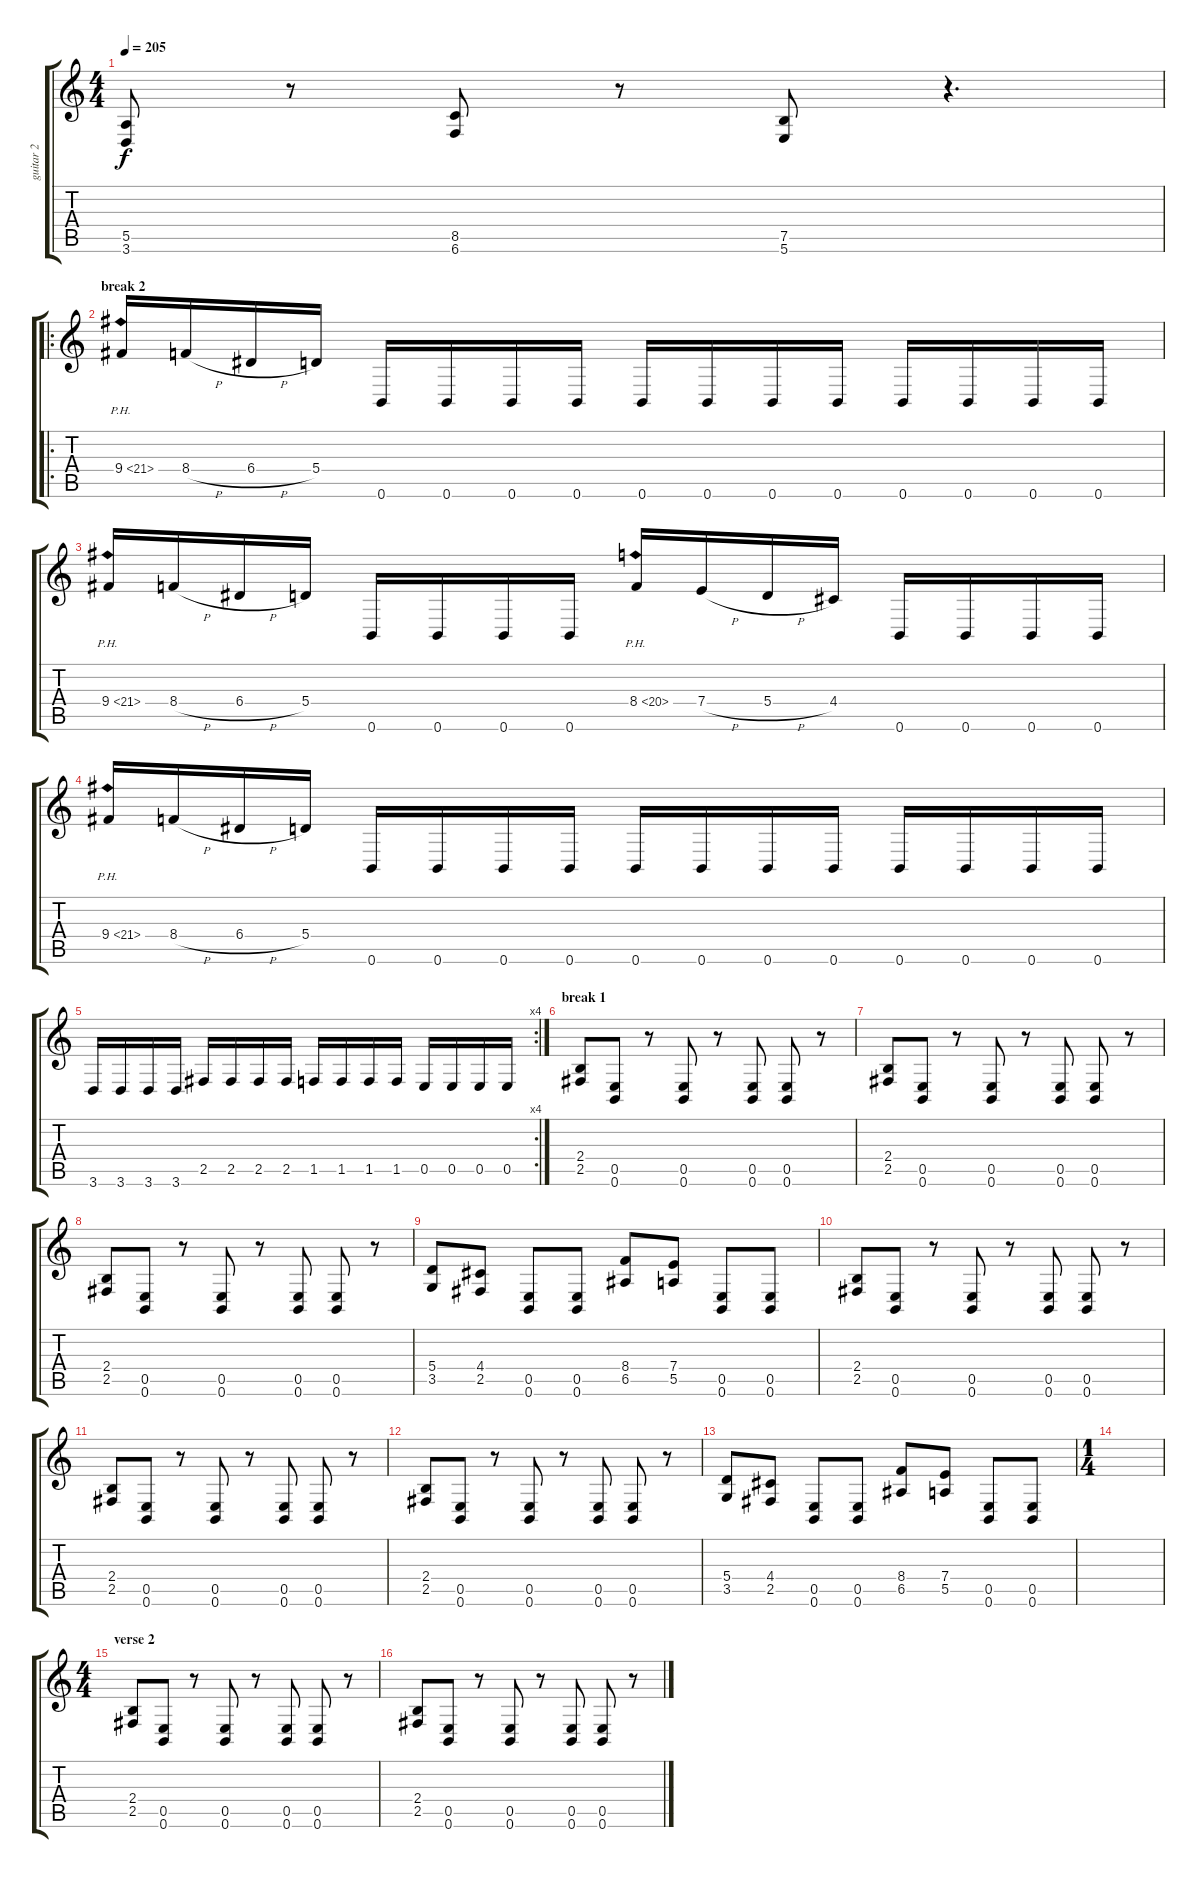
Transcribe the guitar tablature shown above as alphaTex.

\track ("guitar 2" "guitar 2") {instrument distortionguitar}
\staff {score tabs}
\tuning (B3 Gb3 D3 A2 E2 B1) {hide}
\ts (4 4)
\tempo 205
\clef g2
\ks c
(5.5 3.6).8{dy f} r.8 (8.5 6.6).8 r.8 (7.5 5.6).8 r.4{d} |
\ro
\section ("" "break 2")
9.4{ph 12}.16 8.4{h}.16 6.4{h}.16 5.4.16 0.6.16 0.6.16 0.6.16 0.6.16 0.6.16 0.6.16 0.6.16 0.6.16 0.6.16 0.6.16 0.6.16 0.6.16 |
9.4{ph 12}.16 8.4{h}.16 6.4{h}.16 5.4.16 0.6.16 0.6.16 0.6.16 0.6.16 8.4{ph 12}.16 7.4{h}.16 5.4{h}.16 4.4.16 0.6.16 0.6.16 0.6.16 0.6.16 |
9.4{ph 12}.16 8.4{h}.16 6.4{h}.16 5.4.16 0.6.16 0.6.16 0.6.16 0.6.16 0.6.16 0.6.16 0.6.16 0.6.16 0.6.16 0.6.16 0.6.16 0.6.16 |
\rc 4
3.6.16 3.6.16 3.6.16 3.6.16 2.5.16 2.5.16 2.5.16 2.5.16 1.5.16 1.5.16 1.5.16 1.5.16 0.5.16 0.5.16 0.5.16 0.5.16 |
\section ("" "break 1")
(2.4 2.5).8 (0.5 0.6).8 r.8 (0.5 0.6).8 r.8 (0.5 0.6).8 (0.5 0.6).8 r.8 |
(2.4 2.5).8 (0.5 0.6).8 r.8 (0.5 0.6).8 r.8 (0.5 0.6).8 (0.5 0.6).8 r.8 |
(2.4 2.5).8 (0.5 0.6).8 r.8 (0.5 0.6).8 r.8 (0.5 0.6).8 (0.5 0.6).8 r.8 |
(5.4 3.5).8 (4.4 2.5).8 (0.5 0.6).8 (0.5 0.6).8 (8.4 6.5).8 (7.4 5.5).8 (0.5 0.6).8 (0.5 0.6).8 |
(2.4 2.5).8 (0.5 0.6).8 r.8 (0.5 0.6).8 r.8 (0.5 0.6).8 (0.5 0.6).8 r.8 |
(2.4 2.5).8 (0.5 0.6).8 r.8 (0.5 0.6).8 r.8 (0.5 0.6).8 (0.5 0.6).8 r.8 |
(2.4 2.5).8 (0.5 0.6).8 r.8 (0.5 0.6).8 r.8 (0.5 0.6).8 (0.5 0.6).8 r.8 |
(5.4 3.5).8 (4.4 2.5).8 (0.5 0.6).8 (0.5 0.6).8 (8.4 6.5).8 (7.4 5.5).8 (0.5 0.6).8 (0.5 0.6).8 |
\ts (1 4)
|
\ts (4 4)
\section ("" "verse 2")
(2.4 2.5).8 (0.5 0.6).8 r.8 (0.5 0.6).8 r.8 (0.5 0.6).8 (0.5 0.6).8 r.8 |
(2.4 2.5).8 (0.5 0.6).8 r.8 (0.5 0.6).8 r.8 (0.5 0.6).8 (0.5 0.6).8 r.8
